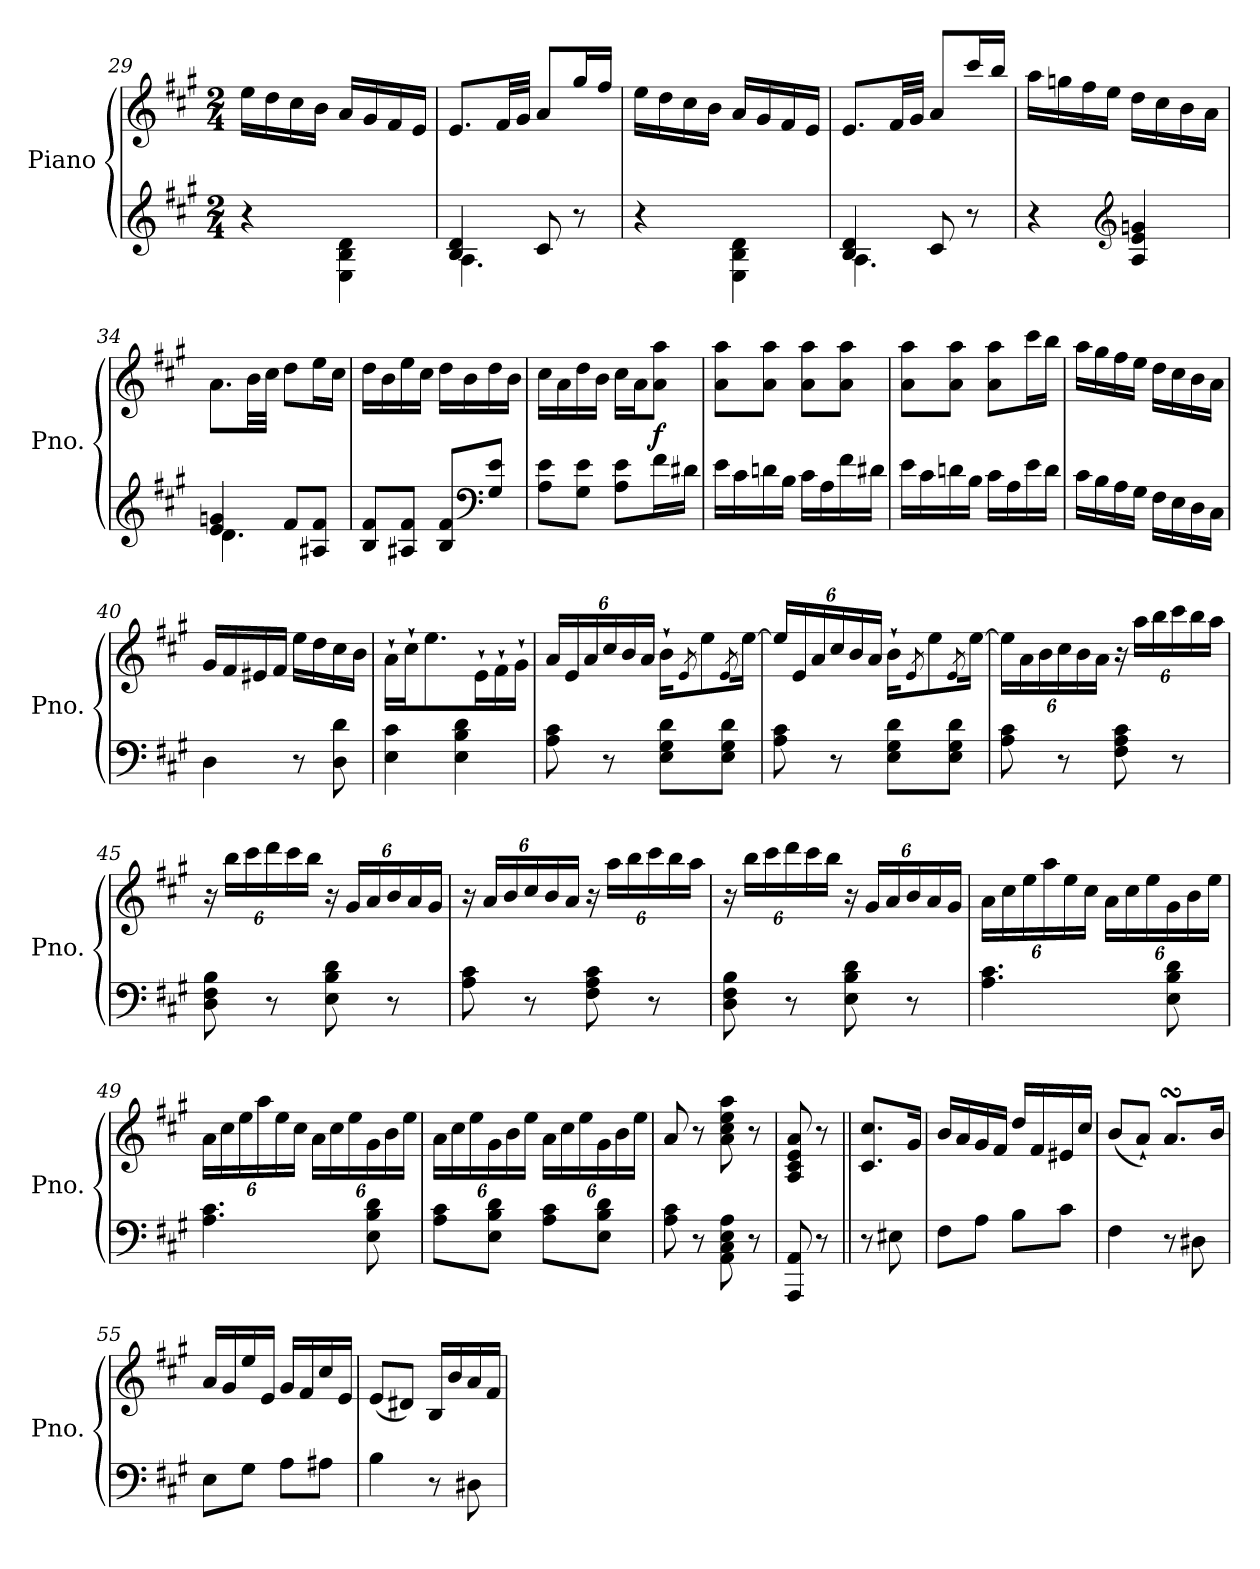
**kern	**kern	**dynam
*part1	*part1	*part1
*staff2	*staff1	*staff1/2
*I"Piano	*	*
*I'Pno.	*	*
!!LO:LB:g=z
*clefG2	*clefG2	*
*k[f#c#g#]	*k[f#c#g#]	*
*A:	*A:	*
*M2/4	*M2/4	*
=29	=29	=29
4r	16ee\LL	.
.	16dd\	.
.	16cc#\	.
.	16b\JJ	.
4E\ 4B\ 4d\	16a/LL	.
.	16g#/	.
.	16f#/	.
.	16e/JJ	.
=30	=30	=30
*^	*	*
4B/ 4d/	4.A\	8.e/L	.
.	.	32f#/LL	.
.	.	32g#/JJJ	.
8c#/	.	8a/L	.
8r	8ryy	16gg#/L	.
.	.	16ff#/JJ	.
*v	*v	*	*
=31	=31	=31
4r	16ee\LL	.
.	16dd\	.
.	16cc#\	.
.	16b\JJ	.
4E\ 4B\ 4d\	16a/LL	.
.	16g#/	.
.	16f#/	.
.	16e/JJ	.
=32	=32	=32
*^	*	*
4B/ 4d/	4.A\	8.e/L	.
.	.	32f#/LL	.
.	.	32g#/JJJ	.
8c#/	.	8a/L	.
8r	8ryy	16ccc#/L	.
.	.	16bb/JJ	.
*v	*v	*	*
=33	=33	=33
4r	16aa\LL	.
.	16ggn\	.
.	16ff#\	.
.	16ee\JJ	.
*clefG2	*	*
4A/ 4e/ 4gn/	16dd\LL	.
.	16cc#\	.
.	16b\	.
.	16a\JJ	.
!!LO:LB:g=z
=34	=34	=34
*^	*^	*
4e/ 4gn/	4.d\	8.a\L	4ryy	.
.	.	32b\LL	.	.
.	.	32cc#\JJJ	.	.
8f#/L	.	8dd\L	8ryy	.
8A#X/ 8f#/J	8ryy	16ee\L	8ryy	.
.	.	16cc#\JJ	.	.
*v	*v	*	*	*
*	*v	*v	*
!!LO:LB:g=z
=35	=35	=35
8B/ 8f#/L	16dd\LL	.
.	16b\	.
8A#X/ 8f#/J	16ee\	.
.	16cc#\JJ	.
8B/ 8f#/L	16dd\LL	.
.	16b\	.
*clefF4	*	*
8G#/ 8e/J	16dd\	.
.	16b\JJ	.
=36	=36	=36
8A\ 8e\L	16cc#\LL	.
.	16a\	.
8G#\ 8e\J	16dd\	.
.	16b\JJ	.
8A\ 8e\L	16cc#\LL	.
.	16a\J	.
!	!	!LO:DY:b
16f#\L	8a\ 8aa\J	f
16d#X\JJ	.	.
=37	=37	=37
16e\LL	8a\ 8aa\L	.
16c#\	.	.
16dn\	8a\ 8aa\J	.
16B\JJ	.	.
16c#\LL	8a\ 8aa\L	.
16A\	.	.
16f#\	8a\ 8aa\J	.
16d#X\JJ	.	.
=38	=38	=38
16e\LL	8a\ 8aa\L	.
16c#\	.	.
16dn\	8a\ 8aa\J	.
16B\JJ	.	.
16c#\LL	8a\ 8aa\L	.
16A\	.	.
16e\	16ccc#\L	.
16d\JJ	16bb\JJ	.
=39	=39	=39
16c#\LL	16aa\LL	.
16B\	16gg#\	.
16A\	16ff#\	.
16G#\JJ	16ee\JJ	.
16F#\LL	16dd\LL	.
16E\	16cc#\	.
16D\	16b\	.
16C#\JJ	16a\JJ	.
!!LO:PB:g=z
=40	=40	=40
4D\	16g#/LL	.
.	16f#/	.
.	16e#X/	.
.	16f#/JJ	.
8r	16ee\LL	.
.	16dd\	.
8D\ 8d\	16cc#\	.
.	16b\JJ	.
=41	=41	=41
4E\ 4c#\	16a`\LL	.
.	16cc#`\J	.
.	8.ee\	.
4E\ 4B\ 4d\	.	.
.	16e`\L	.
.	16f#`\	.
.	16g#`\JJ	.
=42	=42	=42
*	*Xbrackettup	*
8A\ 8c#\	24a/LL	.
.	24e/	.
.	24a/	.
8r	24cc#/	.
.	24b/	.
.	24a/JJ	.
8E\ 8G#\ 8d\L	16b`\KL	.
.	8qe/	.
.	8ee\	.
8E\ 8G#\ 8d\J	.	.
.	8qe/	.
.	[16ee\Jk	.
=43	=43	=43
8A\ 8c#\	24ee/LL]	.
.	24e/	.
.	24a/	.
8r	24cc#/	.
.	24b/	.
.	24a/JJ	.
8E\ 8G#\ 8d\L	16b`\KL	.
.	8qe/	.
.	8ee\	.
8E\ 8G#\ 8d\J	.	.
.	8qe/	.
.	[16ee\Jk	.
!!LO:LB:g=z
=44	=44	=44
8A\ 8c#\	24ee\LL]	.
.	24a\	.
.	24b\	.
8r	24cc#\	.
.	24b\	.
.	24a\JJ	.
8F#\ 8A\ 8c#\	24r	.
.	24aa\LL	.
.	24bb\	.
8r	24ccc#\	.
.	24bb\	.
.	24aa\JJ	.
!!LO:PB:g=z
=45	=45	=45
8D\ 8F#\ 8B\	24r	.
.	24bb\LL	.
.	24ccc#\	.
8r	24ddd\	.
.	24ccc#\	.
.	24bb\JJ	.
8E\ 8B\ 8d\	24r	.
.	24g#/LL	.
.	24a/	.
8r	24b/	.
.	24a/	.
.	24g#/JJ	.
=46	=46	=46
8A\ 8c#\	24r	.
.	24a/LL	.
.	24b/	.
8r	24cc#/	.
.	24b/	.
.	24a/JJ	.
8F#\ 8A\ 8c#\	24r	.
.	24aa\LL	.
.	24bb\	.
8r	24ccc#\	.
.	24bb\	.
.	24aa\JJ	.
=47	=47	=47
8D\ 8F#\ 8B\	24r	.
.	24bb\LL	.
.	24ccc#\	.
8r	24ddd\	.
.	24ccc#\	.
.	24bb\JJ	.
8E\ 8B\ 8d\	24r	.
.	24g#/LL	.
.	24a/	.
8r	24b/	.
.	24a/	.
.	24g#/JJ	.
!!LO:LB:g=z
=48	=48	=48
4.A\ 4.c#\	24a\LL	.
.	24cc#\	.
.	24ee\	.
.	24aa\	.
.	24ee\	.
.	24cc#\JJ	.
.	24a\LL	.
.	24cc#\	.
.	24ee\	.
8E\ 8B\ 8d\	24g#\	.
.	24b\	.
.	24ee\JJ	.
!!LO:LB:g=z
=49	=49	=49
4.A\ 4.c#\	24a\LL	.
.	24cc#\	.
.	24ee\	.
.	24aa\	.
.	24ee\	.
.	24cc#\JJ	.
.	24a\LL	.
.	24cc#\	.
.	24ee\	.
8E\ 8B\ 8d\	24g#\	.
.	24b\	.
.	24ee\JJ	.
=50	=50	=50
8A\ 8c#\L	24a\LL	.
.	24cc#\	.
.	24ee\	.
8E\ 8B\ 8d\J	24g#\	.
.	24b\	.
.	24ee\JJ	.
8A\ 8c#\L	24a\LL	.
.	24cc#\	.
.	24ee\	.
8E\ 8B\ 8d\J	24g#\	.
.	24b\	.
.	24ee\JJ	.
=51	=51	=51
8A\ 8c#\	8a/	.
8r	8r	.
8AA\ 8C#\ 8E\ 8A\	8a\ 8cc#\ 8ee\ 8aa\	.
8r	8r	.
=52	=52	=52
8AAA/ 8AA/	8A/ 8c#/ 8e/ 8a/	.
8r	8r	.
=52X1||	=52X1||	=52X1||
8r	8.c#/ 8.cc#/L	.
8E#X\	.	.
.	16g#/Jk	.
=53	=53	=53
8F#\L	16b/LL	.
.	16a/	.
8A\J	16g#/	.
.	16f#/JJ	.
8B\L	16dd/LL	.
.	16f#/	.
8c#\J	16e#X/	.
.	16cc#/JJ	.
!!LO:LB:g=z
=54	=54	=54
4F#\	(8b/L	.
.	8a`/J)	.
8r	8.asSSs/L	.
8D#X\	.	.
.	16b/Jk	.
!!LO:LB:g=z
=55	=55	=55
8E\L	16a/LL	.
.	16g#/	.
8G#\J	16ee/	.
.	16e/JJ	.
8A\L	16g#/LL	.
.	16f#/	.
8A#X\J	16cc#/	.
.	16e/JJ	.
=56	=56	=56
4B\	(8e/L	.
.	8d#X/J)	.
8r	16B/LL	.
.	16b/	.
8D#X\	16a/	.
.	16f#/JJ	.
=	=	=
*-	*-	*-
